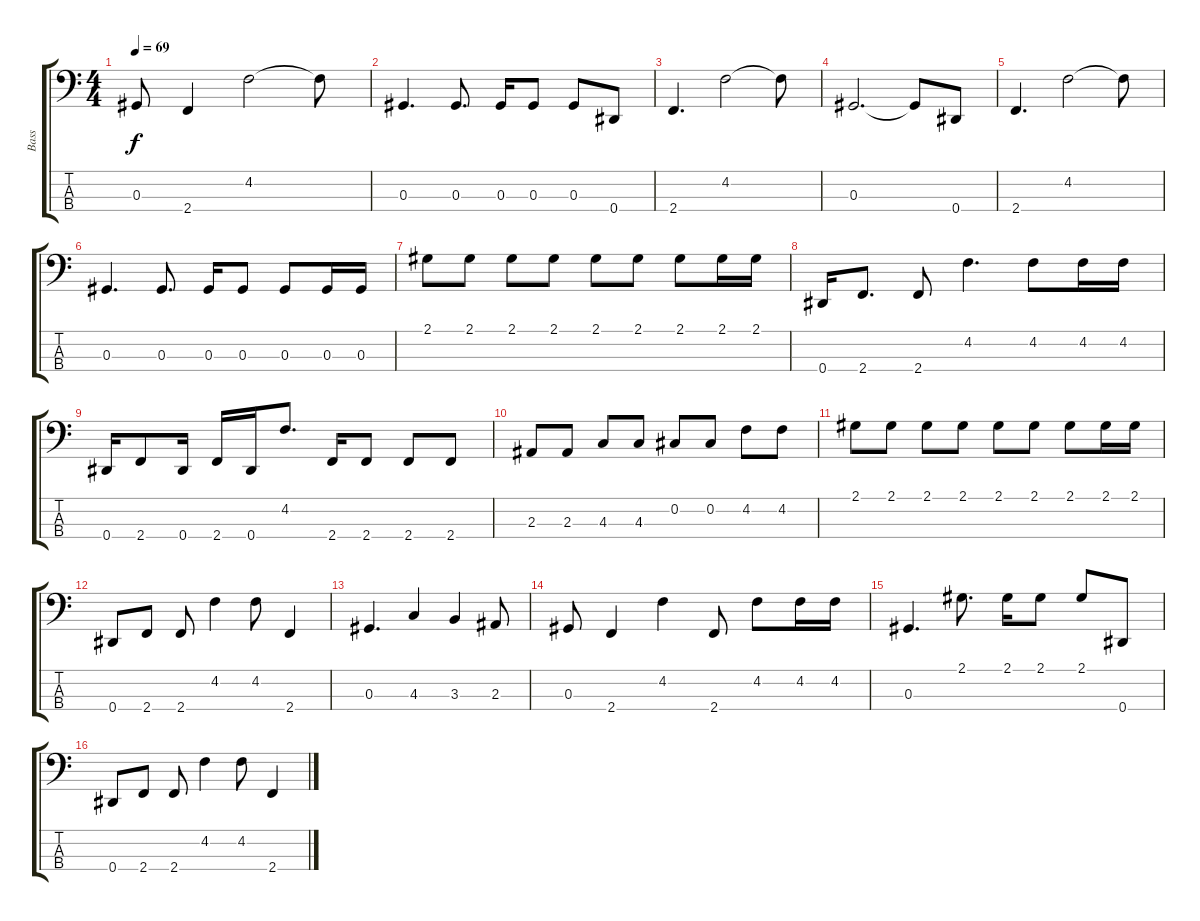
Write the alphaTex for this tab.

\track ("Bass" "Bass") {instrument electricbasspick}
\staff {score tabs}
\tuning (Gb2 Db2 Ab1 Eb1) {hide}
\ts (4 4)
\tempo 69
\clef f4
\ks c
0.3.8{dy f} 2.4.4 4.2.2 4.2{t}.8 |
0.3.4{d} 0.3.8{d} 0.3.16 0.3.8 0.3.8 0.4.8 |
2.4.4{d} 4.2.2 4.2{t}.8 |
0.3.2{d} 0.3{t}.8 0.4.8 |
2.4.4{d} 4.2.2 4.2{t}.8 |
0.3.4{d} 0.3.8{d} 0.3.16 0.3.8 0.3.8 0.3.16 0.3.16 |
2.1.8 2.1.8 2.1.8 2.1.8 2.1.8 2.1.8 2.1.8 2.1.16 2.1.16 |
0.4.16 2.4.8{d} 2.4.8 4.2.4{d} 4.2.8 4.2.16 4.2.16 |
0.4.16 2.4.8 0.4.16 2.4.16 0.4.16 4.2.8{d} 2.4.16 2.4.8 2.4.8 2.4.8 |
2.3.8 2.3.8 4.3.8 4.3.8 0.2.8 0.2.8 4.2.8 4.2.8 |
2.1.8 2.1.8 2.1.8 2.1.8 2.1.8 2.1.8 2.1.8 2.1.16 2.1.16 |
0.4.8 2.4.8 2.4.8 4.2.4 4.2.8 2.4.4 |
0.3.4{d} 4.3.4 3.3.4 2.3.8 |
0.3.8 2.4.4 4.2.4 2.4.8 4.2.8 4.2.16 4.2.16 |
0.3.4{d} 2.1.8{d} 2.1.16 2.1.8 2.1.8 0.4.8 |
0.4.8 2.4.8 2.4.8 4.2.4 4.2.8 2.4.4
